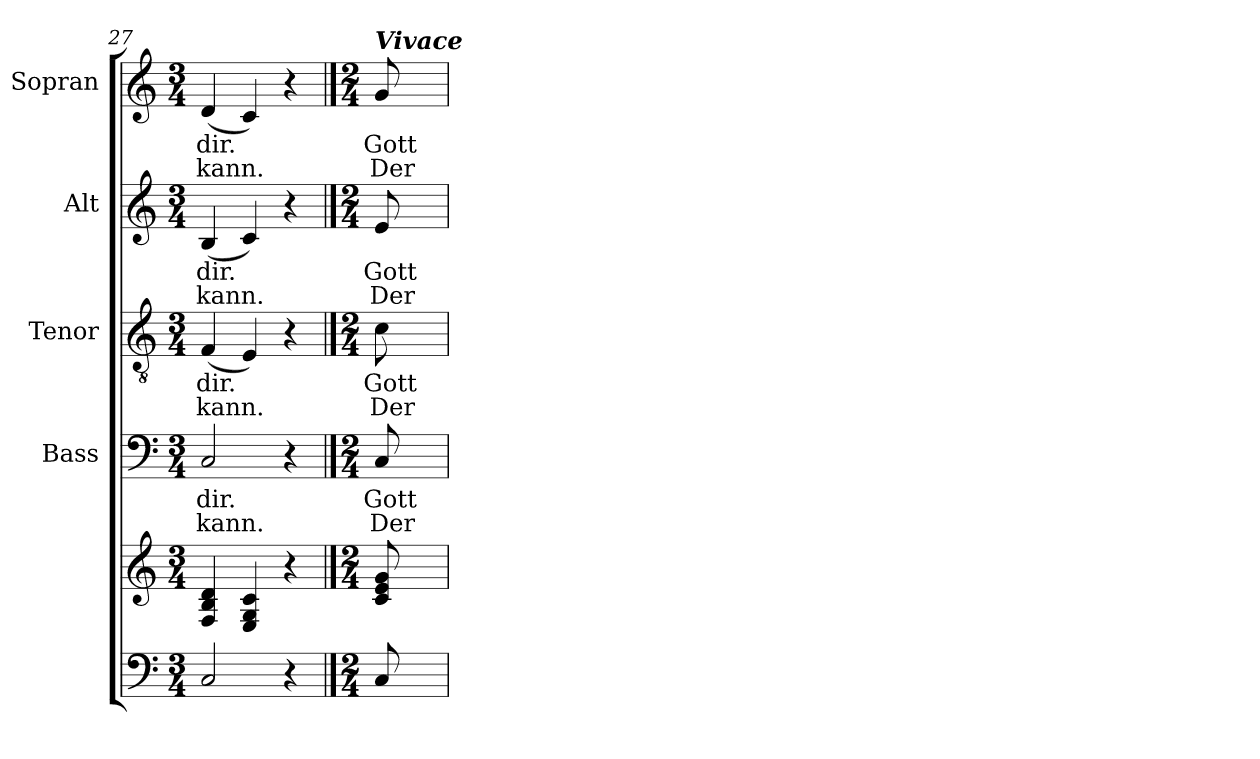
**kern	**kern	**kern	**text	**text	**kern	**text	**text	**kern	**text	**text	**kern	**text	**text
*part5	*part5	*part4	*part4	*part4	*part3	*part3	*part3	*part2	*part2	*part2	*part1	*part1	*part1
*staff6	*staff5	*staff4	*staff4	*staff4	*staff3	*staff3	*staff3	*staff2	*staff2	*staff2	*staff1	*staff1	*staff1
*	*	*I"Bass	*	*	*I"Tenor	*	*	*I"Alt	*	*	*I"Sopran	*	*
*	*	*I'B.	*	*	*I'T.	*	*	*I'A.	*	*	*I'S.	*	*
*clefF4	*clefG2	*clefF4	*	*	*clefGv2	*	*	*clefG2	*	*	*clefG2	*	*
*k[]	*k[]	*k[]	*	*	*k[]	*	*	*k[]	*	*	*k[]	*	*
*C:	*C:	*C:	*	*	*C:	*	*	*C:	*	*	*C:	*	*
*M3/4	*M3/4	*M3/4	*	*	*M3/4	*	*	*M3/4	*	*	*M3/4	*	*
=27	=27	=27	=27	=27	=27	=27	=27	=27	=27	=27	=27	=27	=27
!	!	!	!LO:LY:b	!LO:LY:b	!	!LO:LY:b	!LO:LY:b	!	!LO:LY:b	!LO:LY:b	!	!LO:LY:b	!LO:LY:b
2C/	4F/ 4B/ 4d/	2C/	dir.	kann.	(<4F/	dir.	kann.	(4B/	dir.	kann.	(<4d/	dir.	kann.
.	4E/ 4G/ 4c/	.	.	.	4E/)	.	.	4c/)	.	.	4c/)	.	.
4r	4r	4r	.	.	4r	.	.	4r	.	.	4r	.	.
!!LO:PB:g=z
==28	==28	==28	==28	==28	==28	==28	==28	==28	==28	==28	==28	==28	==28
*M2/4	*M2/4	*M2/4	*	*	*M2/4	*	*	*M2/4	*	*	*M2/4	*	*
!	!	!	!	!	!	!	!	!	!	!	!LO:TX:a:Bi:t=Vivace	!	!
!	!	!	!LO:LY:b	!LO:LY:b	!	!LO:LY:b	!LO:LY:b	!	!LO:LY:b	!LO:LY:b	!	!LO:LY:b	!LO:LY:b
8C/	8c/ 8e/ 8g/	8C/	Gott	Der	8c\	Gott	Der	8e/	Gott	Der	8g/	Gott	Der
=	=	=	=	=	=	=	=	=	=	=	=	=	=
*-	*-	*-	*-	*-	*-	*-	*-	*-	*-	*-	*-	*-	*-
